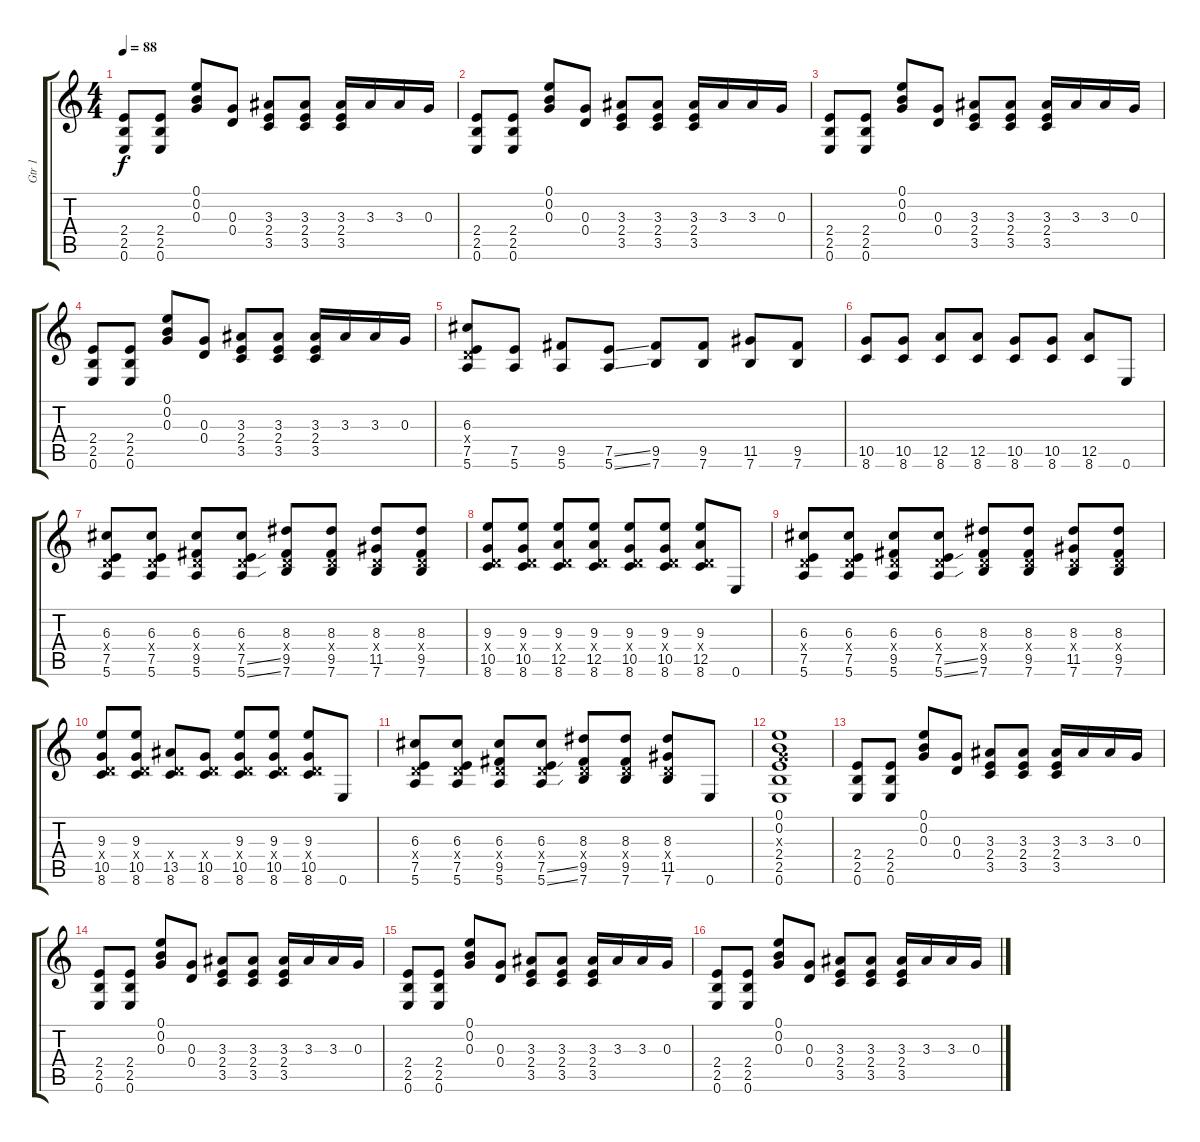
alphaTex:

\track ("Gtr 1" "Gtr 1") {instrument distortionguitar}
\staff {score tabs}
\tuning (E4 B3 G3 D3 A2 E2) {hide}
\ts (4 4)
\tempo 88
\clef g2
\ks c
(2.4 2.5 0.6).8{dy f instrument distortionguitar} (2.4 2.5 0.6).8 (0.1 0.2 0.3).8 (0.3 0.4).8 (3.3 2.4 3.5).8 (3.3 2.4 3.5).8 (3.3 2.4 3.5).16 3.3.16 3.3.16 0.3.16 |
(2.4 2.5 0.6).8 (2.4 2.5 0.6).8 (0.1 0.2 0.3).8 (0.3 0.4).8 (3.3 2.4 3.5).8 (3.3 2.4 3.5).8 (3.3 2.4 3.5).16 3.3.16 3.3.16 0.3.16 |
(2.4 2.5 0.6).8 (2.4 2.5 0.6).8 (0.1 0.2 0.3).8 (0.3 0.4).8 (3.3 2.4 3.5).8 (3.3 2.4 3.5).8 (3.3 2.4 3.5).16 3.3.16 3.3.16 0.3.16 |
(2.4 2.5 0.6).8 (2.4 2.5 0.6).8 (0.1 0.2 0.3).8 (0.3 0.4).8 (3.3 2.4 3.5).8 (3.3 2.4 3.5).8 (3.3 2.4 3.5).16 3.3.16 3.3.16 0.3.16 |
(6.3 0.4{x} 7.5 5.6).8 (7.5 5.6).8 (9.5 5.6).8 (7.5{ss} 5.6{ss}).8 (9.5 7.6).8 (9.5 7.6).8 (11.5 7.6).8 (9.5 7.6).8 |
(10.5 8.6).8 (10.5 8.6).8 (12.5 8.6).8 (12.5 8.6).8 (10.5 8.6).8 (10.5 8.6).8 (12.5 8.6).8 0.6.8 |
(6.3 0.4{x} 7.5 5.6).8 (6.3 0.4{x} 7.5 5.6).8 (6.3 0.4{x} 9.5 5.6).8 (6.3 0.4{x} 7.5{ss} 5.6{ss}).8 (8.3 0.4{x} 9.5 7.6).8 (8.3 0.4{x} 9.5 7.6).8 (8.3 0.4{x} 11.5 7.6).8 (8.3 0.4{x} 9.5 7.6).8 |
(9.3 0.4{x} 10.5 8.6).8 (9.3 0.4{x} 10.5 8.6).8 (9.3 0.4{x} 12.5 8.6).8 (9.3 0.4{x} 12.5 8.6).8 (9.3 0.4{x} 10.5 8.6).8 (9.3 0.4{x} 10.5 8.6).8 (9.3 0.4{x} 12.5 8.6).8 0.6.8 |
(6.3 0.4{x} 7.5 5.6).8 (6.3 0.4{x} 7.5 5.6).8 (6.3 0.4{x} 9.5 5.6).8 (6.3 0.4{x} 7.5{ss} 5.6{ss}).8 (8.3 0.4{x} 9.5 7.6).8 (8.3 0.4{x} 9.5 7.6).8 (8.3 0.4{x} 11.5 7.6).8 (8.3 0.4{x} 9.5 7.6).8 |
(9.3 0.4{x} 10.5 8.6).8 (9.3 0.4{x} 10.5 8.6).8 (0.4{x} 13.5 8.6).8 (0.4{x} 10.5 8.6).8 (9.3 0.4{x} 10.5 8.6).8 (9.3 0.4{x} 10.5 8.6).8 (9.3 0.4{x} 10.5 8.6).8 0.6.8 |
(6.3 0.4{x} 7.5 5.6).8 (6.3 0.4{x} 7.5 5.6).8 (6.3 0.4{x} 9.5 5.6).8 (6.3 0.4{x} 7.5{ss} 5.6{ss}).8 (8.3 0.4{x} 9.5 7.6).8 (8.3 0.4{x} 9.5 7.6).8 (8.3 0.4{x} 11.5 7.6).8 0.6.8 |
(0.1 0.2 0.3{x} 2.4 2.5 0.6).1 |
(2.4 2.5 0.6).8 (2.4 2.5 0.6).8 (0.1 0.2 0.3).8 (0.3 0.4).8 (3.3 2.4 3.5).8 (3.3 2.4 3.5).8 (3.3 2.4 3.5).16 3.3.16 3.3.16 0.3.16 |
(2.4 2.5 0.6).8 (2.4 2.5 0.6).8 (0.1 0.2 0.3).8 (0.3 0.4).8 (3.3 2.4 3.5).8 (3.3 2.4 3.5).8 (3.3 2.4 3.5).16 3.3.16 3.3.16 0.3.16 |
(2.4 2.5 0.6).8 (2.4 2.5 0.6).8 (0.1 0.2 0.3).8 (0.3 0.4).8 (3.3 2.4 3.5).8 (3.3 2.4 3.5).8 (3.3 2.4 3.5).16 3.3.16 3.3.16 0.3.16 |
(2.4 2.5 0.6).8 (2.4 2.5 0.6).8 (0.1 0.2 0.3).8 (0.3 0.4).8 (3.3 2.4 3.5).8 (3.3 2.4 3.5).8 (3.3 2.4 3.5).16 3.3.16 3.3.16 0.3.16
